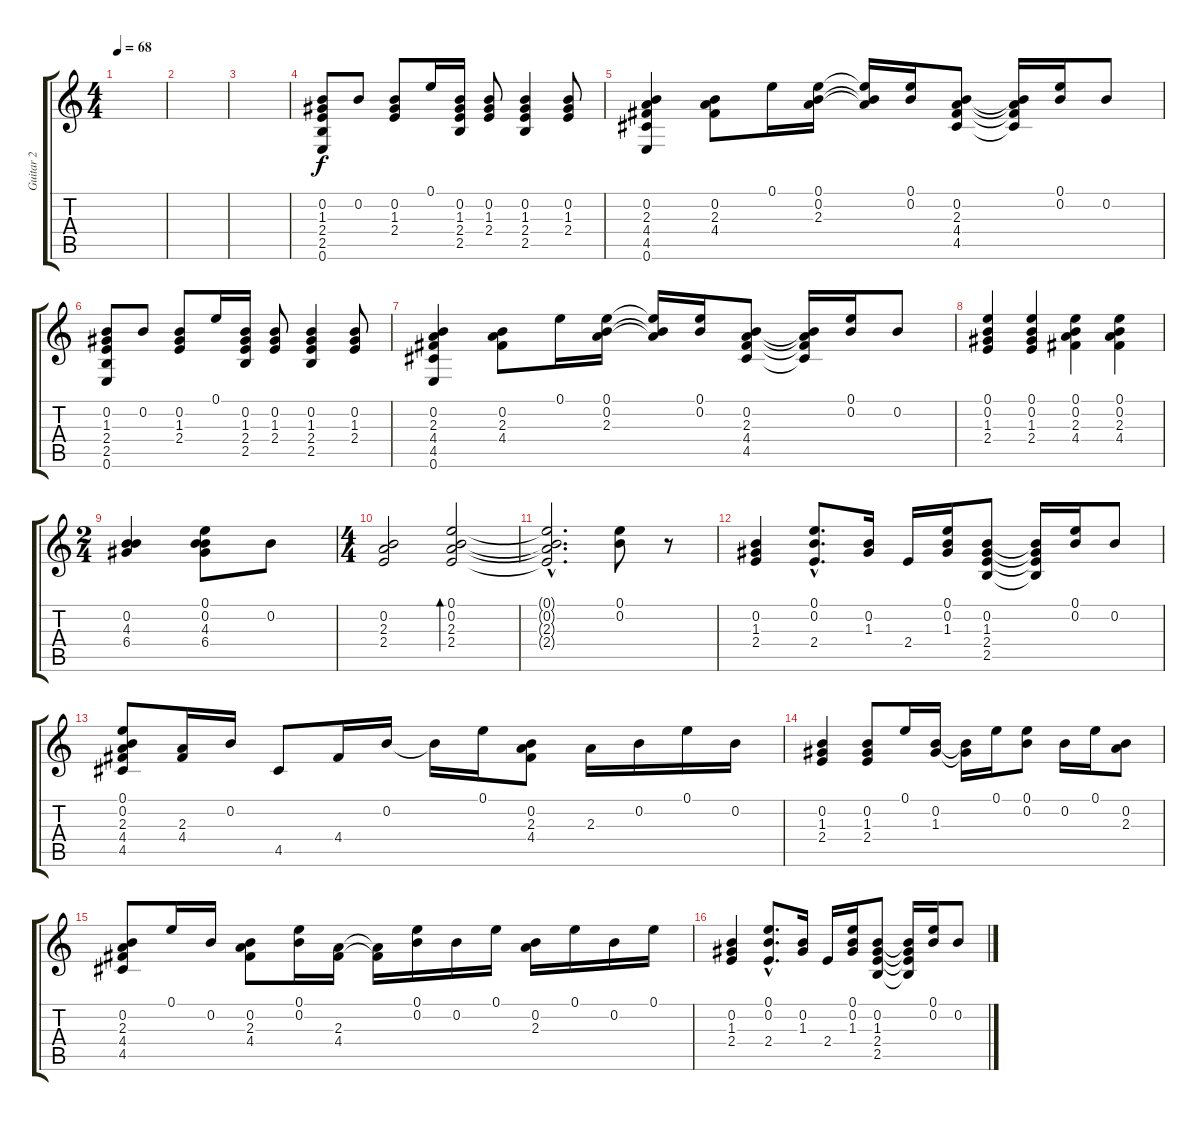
\track ("Guitar 2" "Guitar 2") {instrument acousticguitarsteel}
\staff {score tabs}
\tuning (E4 B3 G3 D3 A2 E2) {hide}
\ts (4 4)
\tempo 68
\clef g2
\ks c
|
|
|
(0.2 1.3 2.4 2.5 0.6).8 0.2.8 (0.2 1.3 2.4).8 0.1.16 (0.2 1.3 2.4 2.5).16 (0.2 1.3 2.4).8 (0.2 1.3 2.4 2.5).4 (0.2 1.3 2.4).8 |
(0.2 2.3 4.4 4.5 0.6).4 (0.2 2.3 4.4).8 0.1.16 (0.1 0.2 2.3).16 (0.1{t} 0.2{t} 2.3{t}).16 (0.1 0.2).16 (0.2 2.3 4.4 4.5).8 (0.2{t} 2.3{t} 4.4{t} 4.5{t}).16 (0.1 0.2).16 0.2.8 |
(0.2 1.3 2.4 2.5 0.6).8 0.2.8 (0.2 1.3 2.4).8 0.1.16 (0.2 1.3 2.4 2.5).16 (0.2 1.3 2.4).8 (0.2 1.3 2.4 2.5).4 (0.2 1.3 2.4).8 |
(0.2 2.3 4.4 4.5 0.6).4 (0.2 2.3 4.4).8 0.1.16 (0.1 0.2 2.3).16 (0.1{t} 0.2{t} 2.3{t}).16 (0.1 0.2).16 (0.2 2.3 4.4 4.5).8 (0.2{t} 2.3{t} 4.4{t} 4.5{t}).16 (0.1 0.2).16 0.2.8 |
(0.1 0.2 1.3 2.4).4 (0.1 0.2 1.3 2.4).4 (0.1 0.2 2.3 4.4).4 (0.1 0.2 2.3 4.4).4 |
\ts (2 4)
(0.2 4.3 6.4).4 (0.1 0.2 4.3 6.4).8 0.2.8 |
\ts (4 4)
(0.2 2.3 2.4).2 (0.1 0.2 2.3 2.4).2{bd 480} |
(0.1{hac t} 0.2{hac t} 2.3{hac t} 2.4{hac t}).2{d} (0.1 0.2).8 r.8 |
(0.2 1.3 2.4).4 (0.1{hac} 0.2{hac} 2.4{hac}).8{d} (0.2 1.3).16 2.4.16 (0.1 0.2 1.3).16 (0.2 1.3 2.4 2.5).8 (0.2{t} 1.3{t} 2.4{t} 2.5{t}).16 (0.1 0.2).16 0.2.8 |
(0.1 0.2 2.3 4.4 4.5).8 (2.3 4.4).16 0.2.16 4.5.8 4.4.16 0.2.16 0.2{t}.16 0.1.16 (0.2 2.3 4.4).8 2.3.16 0.2.16 0.1.16 0.2.16 |
(0.2 1.3 2.4).4 (0.2 1.3 2.4).8 0.1.16 (0.2 1.3).16 (0.2{t} 1.3{t}).16 0.1.16 (0.1 0.2).8 0.2.16 0.1.16 (0.2 2.3).8 |
(0.2 2.3 4.4 4.5).8 0.1.16 0.2.16 (0.2 2.3 4.4).8 (0.1 0.2).16 (2.3 4.4).16 (2.3{t} 4.4{t}).16 (0.1 0.2).16 0.2.16 0.1.16 (0.2 2.3).16 0.1.16 0.2.16 0.1.16 |
(0.2 1.3 2.4).4 (0.1{hac} 0.2{hac} 2.4{hac}).8{d} (0.2 1.3).16 2.4.16 (0.1 0.2 1.3).16 (0.2 1.3 2.4 2.5).8 (0.2{t} 1.3{t} 2.4{t} 2.5{t}).16 (0.1 0.2).16 0.2.8
